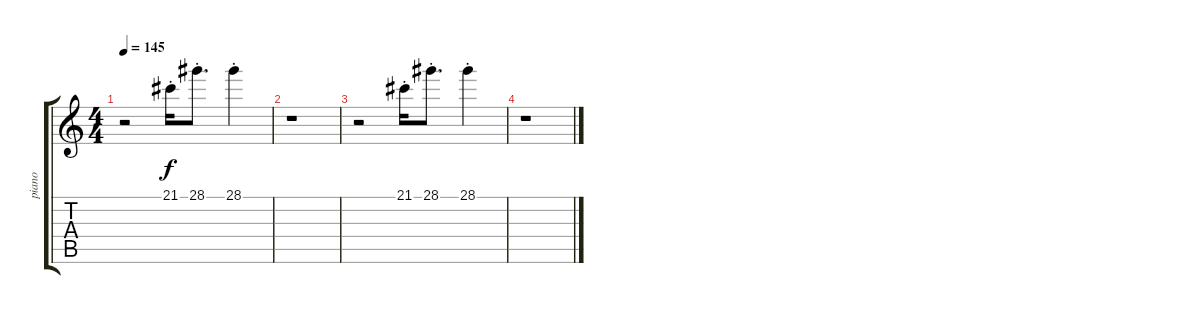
\track ("piano" "piano") {instrument brightacousticpiano}
\staff {score tabs}
\tuning (E4 B3 G3 D3 A2 E2) {hide}
\ts (4 4)
\tempo 145
\clef g2
\ks c
r.2{dy f} 21.1{st}.16 28.1{st}.8{d} 28.1{st}.4 |
r.1 |
r.2 21.1{st}.16 28.1{st}.8{d} 28.1{st}.4 |
r.1
